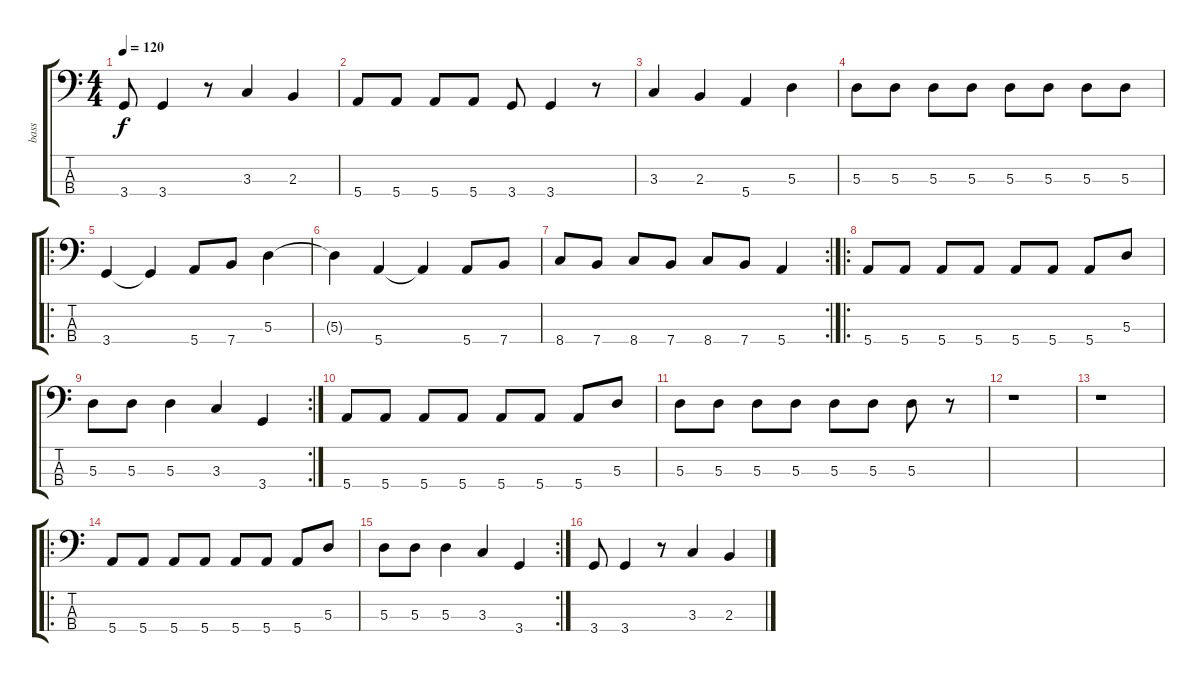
\track ("bass" "bass") {instrument electricbassfinger}
\staff {score tabs}
\tuning (G2 D2 A1 E1) {hide}
\ts (4 4)
\tempo 120
\clef f4
\ks c
3.4.8{dy f} 3.4.4 r.8 3.3.4 2.3.4 |
5.4.8 5.4.8 5.4.8 5.4.8 3.4.8 3.4.4 r.8 |
3.3.4 2.3.4 5.4.4 5.3.4 |
5.3.8 5.3.8 5.3.8 5.3.8 5.3.8 5.3.8 5.3.8 5.3.8 |
\ro
3.4.4 3.4{t}.4 5.4.8 7.4.8 5.3.4 |
5.3{t}.4 5.4.4 5.4{t}.4 5.4.8 7.4.8 |
\rc 2
8.4.8 7.4.8 8.4.8 7.4.8 8.4.8 7.4.8 5.4.4 |
\ro
5.4.8 5.4.8 5.4.8 5.4.8 5.4.8 5.4.8 5.4.8 5.3.8 |
\rc 2
5.3.8 5.3.8 5.3.4 3.3.4 3.4.4 |
5.4.8 5.4.8 5.4.8 5.4.8 5.4.8 5.4.8 5.4.8 5.3.8 |
5.3.8 5.3.8 5.3.8 5.3.8 5.3.8 5.3.8 5.3.8 r.8 |
r.1 |
r.1 |
\ro
5.4.8 5.4.8 5.4.8 5.4.8 5.4.8 5.4.8 5.4.8 5.3.8 |
\rc 2
5.3.8 5.3.8 5.3.4 3.3.4 3.4.4 |
3.4.8 3.4.4 r.8 3.3.4 2.3.4
